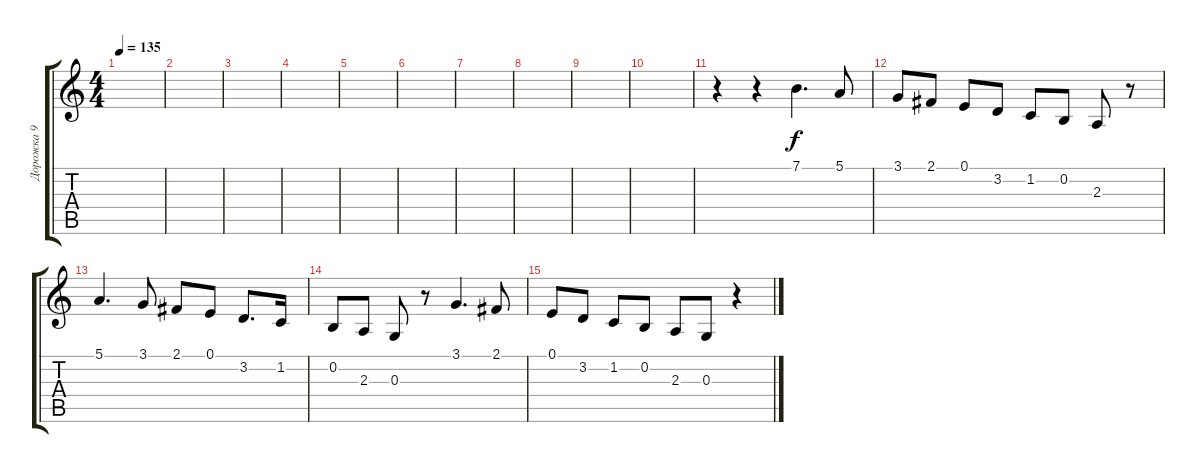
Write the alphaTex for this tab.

\track ("Дорожка 9" "Дорожка 9") {instrument violin}
\staff {score tabs}
\tuning (E4 B3 G3 D3 A2 E2) {hide}
\ts (4 4)
\tempo 135
\clef g2
\ks c
|
|
|
|
|
|
|
|
|
|
r.4 r.4 7.1.4{d} 5.1.8 |
3.1.8 2.1.8 0.1.8 3.2.8 1.2.8 0.2.8 2.3.8 r.8 |
5.1.4{d} 3.1.8 2.1.8 0.1.8 3.2.8{d} 1.2.16 |
0.2.8 2.3.8 0.3.8 r.8 3.1.4{d} 2.1.8 |
0.1.8 3.2.8 1.2.8 0.2.8 2.3.8 0.3.8 r.4
